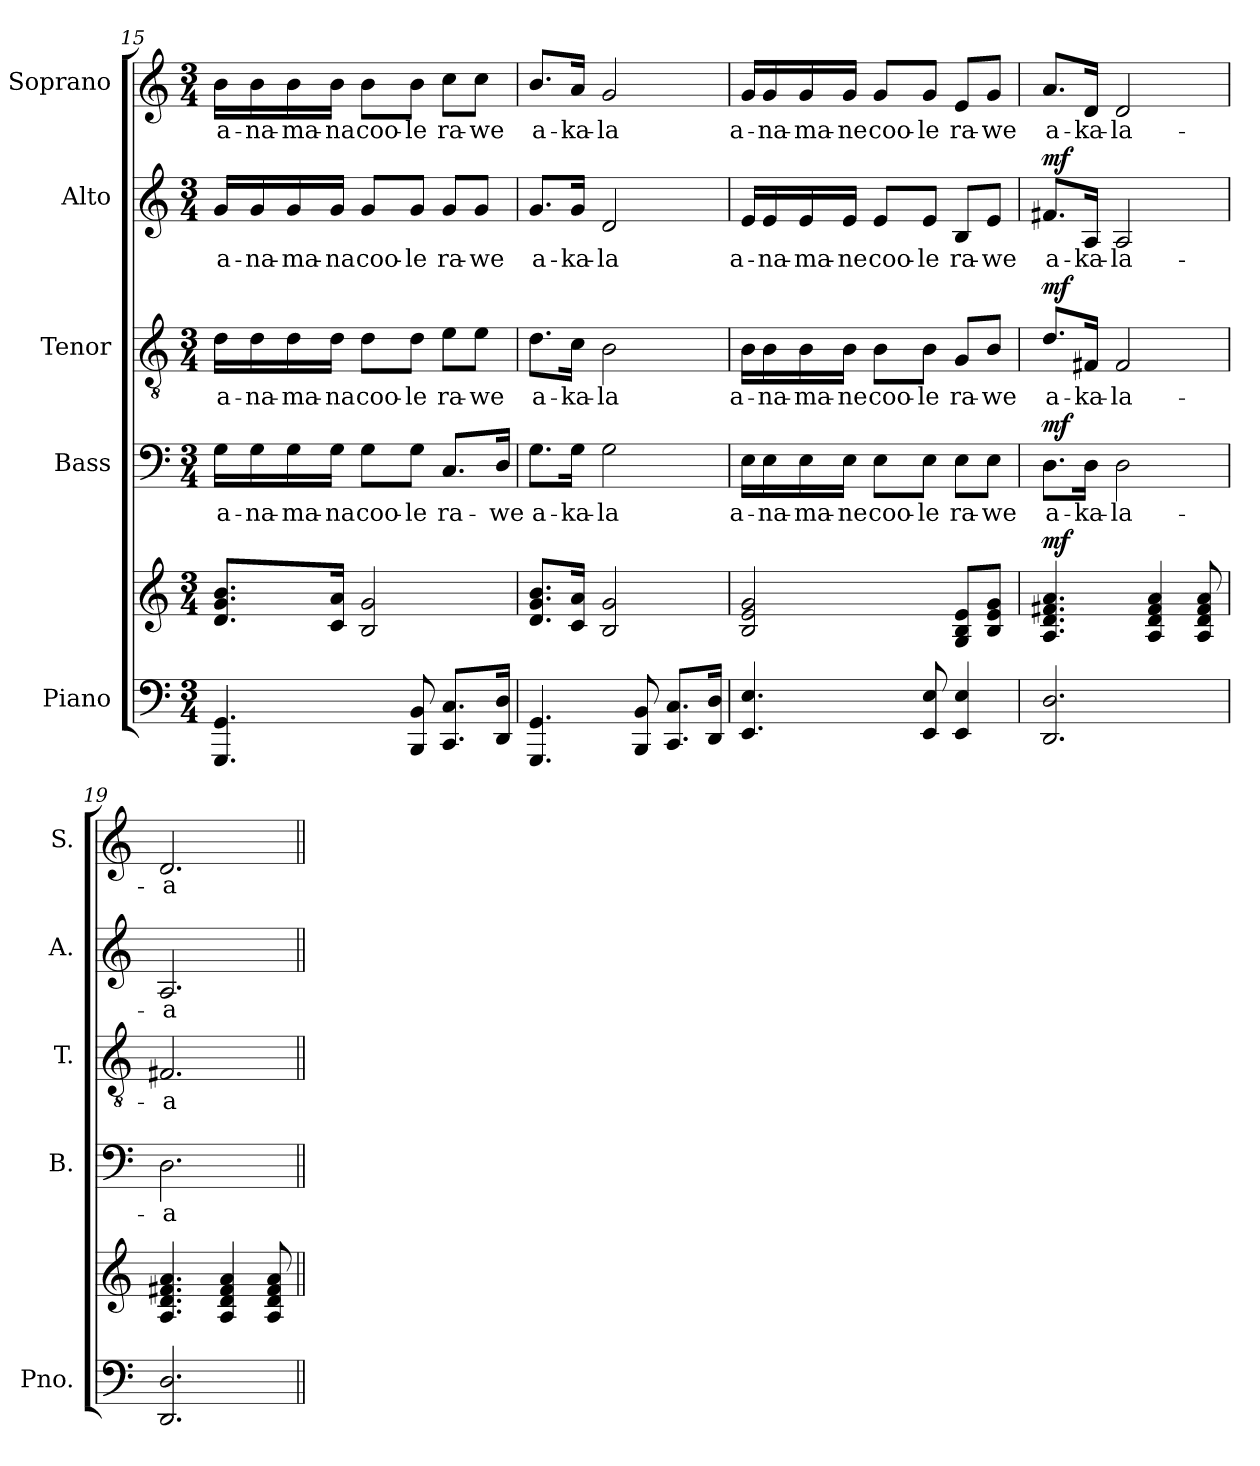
**kern	**kern	**dynam	**kern	**text	**dynam	**kern	**text	**dynam	**kern	**text	**dynam	**kern	**text
*part5	*part5	*part5	*part4	*part4	*part4	*part3	*part3	*part3	*part2	*part2	*part2	*part1	*part1
*staff6	*staff5	*staff5/6	*staff4	*staff4	*staff4	*staff3	*staff3	*staff3	*staff2	*staff2	*staff2	*staff1	*staff1
*I"Piano	*	*	*I"Bass	*	*	*I"Tenor	*	*	*I"Alto	*	*	*I"Soprano	*
*I'Pno.	*	*	*I'B.	*	*	*I'T.	*	*	*I'A.	*	*	*I'S.	*
*clefF4	*clefG2	*	*clefF4	*	*	*clefGv2	*	*	*clefG2	*	*	*clefG2	*
*k[]	*k[]	*	*k[]	*	*	*k[]	*	*	*k[]	*	*	*k[]	*
*M3/4	*M3/4	*	*M3/4	*	*	*M3/4	*	*	*M3/4	*	*	*M3/4	*
=15	=15	=15	=15	=15	=15	=15	=15	=15	=15	=15	=15	=15	=15
4.GGG/ 4.GG/	8.d/ 8.g/ 8.b/L	.	16G\LL	a-	.	16d\LL	a-	.	16g/LL	a-	.	16b\LL	a-
.	.	.	16G\	-na-	.	16d\	-na-	.	16g/	-na-	.	16b\	-na-
.	.	.	16G\	-ma-	.	16d\	-ma-	.	16g/	-ma-	.	16b\	-ma-
.	16c/ 16a/Jk	.	16G\JJ	-na	.	16d\JJ	-na	.	16g/JJ	-na	.	16b\JJ	-na
.	2B/ 2g/	.	8G\L	coo-	.	8d\L	coo-	.	8g/L	coo-	.	8b\L	coo-
8BBB/ 8BB/	.	.	8G\J	-le	.	8d\J	-le	.	8g/J	-le	.	8b\J	-le
8.CC/ 8.C/L	.	.	8.C/L	ra-	.	8e\L	ra-	.	8g/L	ra-	.	8cc\L	ra-
.	.	.	.	.	.	8e\J	-we	.	8g/J	-we	.	8cc\J	-we
16DD/ 16D/Jk	.	.	16D/Jk	-we	.	.	.	.	.	.	.	.	.
=16	=16	=16	=16	=16	=16	=16	=16	=16	=16	=16	=16	=16	=16
4.GGG/ 4.GG/	8.d/ 8.g/ 8.b/L	.	8.G\L	a-	.	8.d\L	a-	.	8.g/L	a-	.	8.b/L	a-
.	16c/ 16a/Jk	.	16G\Jk	-ka-	.	16c\Jk	-ka-	.	16g/Jk	-ka-	.	16a/Jk	-ka-
.	2B/ 2g/	.	2G\	-la	.	2B\	-la	.	2d/	-la	.	2g/	-la
8BBB/ 8BB/	.	.	.	.	.	.	.	.	.	.	.	.	.
8.CC/ 8.C/L	.	.	.	.	.	.	.	.	.	.	.	.	.
16DD/ 16D/Jk	.	.	.	.	.	.	.	.	.	.	.	.	.
!!LO:LB:g=z
=17	=17	=17	=17	=17	=17	=17	=17	=17	=17	=17	=17	=17	=17
4.EE/ 4.E/	2B/ 2e/ 2g/	.	16E\LL	a-	.	16B\LL	a-	.	16e/LL	a-	.	16g/LL	a-
.	.	.	16E\	-na-	.	16B\	-na-	.	16e/	-na-	.	16g/	-na-
.	.	.	16E\	-ma-	.	16B\	-ma-	.	16e/	-ma-	.	16g/	-ma-
.	.	.	16E\JJ	-ne	.	16B\JJ	-ne	.	16e/JJ	-ne	.	16g/JJ	-ne
.	.	.	8E\L	coo-	.	8B\L	coo-	.	8e/L	coo-	.	8g/L	coo-
8EE/ 8E/	.	.	8E\J	-le	.	8B\J	-le	.	8e/J	-le	.	8g/J	-le
4EE/ 4E/	8G/ 8B/ 8e/L	.	8E\L	ra-	.	8G/L	ra-	.	8B/L	ra-	.	8e/L	ra-
.	8B/ 8e/ 8g/J	.	8E\J	-we	.	8B/J	-we	.	8e/J	-we	.	8g/J	-we
=18	=18	=18	=18	=18	=18	=18	=18	=18	=18	=18	=18	=18	=18
!	!	!LO:DY:a	!	!	!LO:DY:a	!	!	!LO:DY:a	!	!	!LO:DY:a	!	!
2.DD/ 2.D/	4.A/ 4.d/ 4.f#X/ 4.a/	mf	8.D\L	a-	mf	8.d/L	a-	mf	8.f#X/L	a-	mf	8.a/L	a-
.	.	.	16D\Jk	-ka-	.	16F#X/Jk	-ka-	.	16A/Jk	-ka-	.	16d/Jk	-ka-
.	.	.	2D\	-la-	.	2F#/	-la-	.	2A/	-la-	.	2d/	-la-
.	4A/ 4d/ 4f#/ 4a/	.	.	.	.	.	.	.	.	.	.	.	.
.	8A/ 8d/ 8f#/ 8a/	.	.	.	.	.	.	.	.	.	.	.	.
=19	=19	=19	=19	=19	=19	=19	=19	=19	=19	=19	=19	=19	=19
2.DD/ 2.D/	4.A/ 4.d/ 4.f#X/ 4.a/	.	2.D\	-a	.	2.F#X/	-a	.	2.A/	-a	.	2.d/	-a
.	4A/ 4d/ 4f#/ 4a/	.	.	.	.	.	.	.	.	.	.	.	.
.	8A/ 8d/ 8f#/ 8a/	.	.	.	.	.	.	.	.	.	.	.	.
=||	=||	=||	=||	=||	=||	=||	=||	=||	=||	=||	=||	=||	=||
*-	*-	*-	*-	*-	*-	*-	*-	*-	*-	*-	*-	*-	*-
